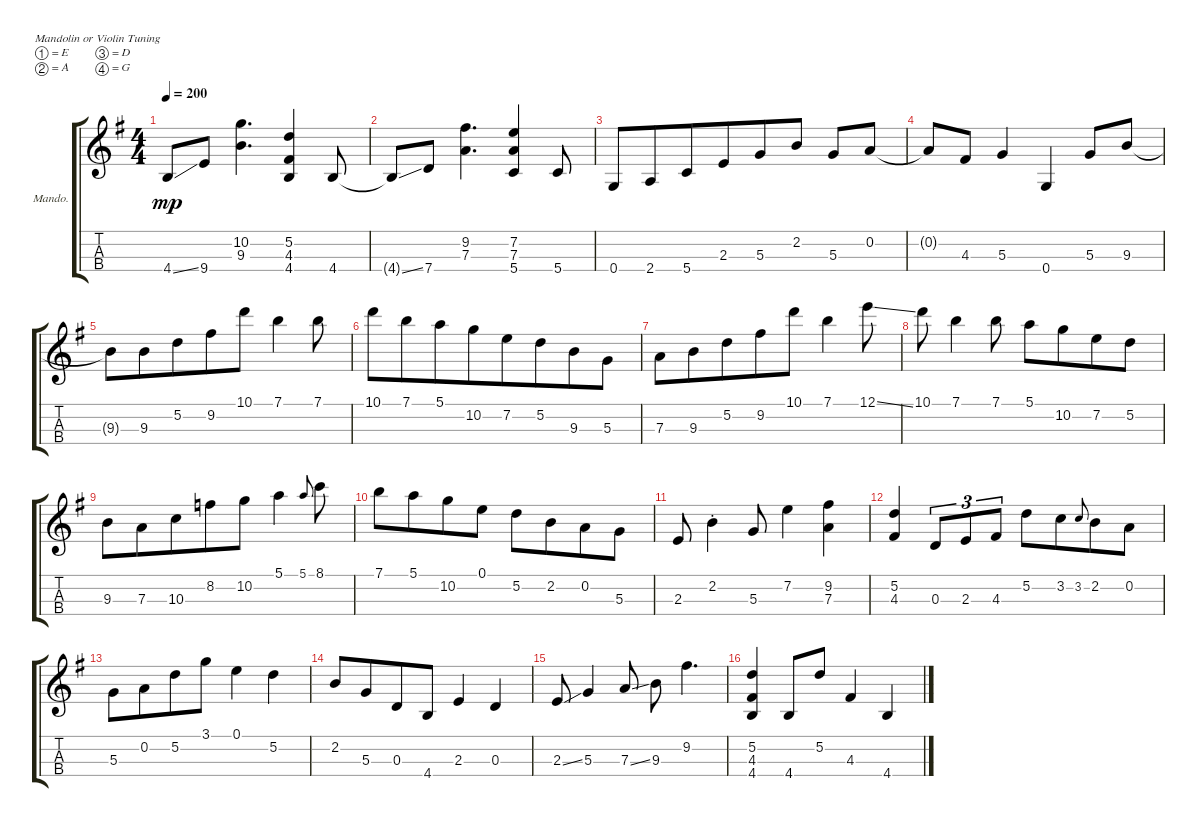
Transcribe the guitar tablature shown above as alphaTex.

\defaultSystemsLayout 4
\bracketExtendMode groupsimilarinstruments
\firstSystemTrackNameOrientation horizontal
\otherSystemsTrackNameOrientation horizontal
\track ("Mandolin" "Mando.") {instrument acousticguitarsteel}
\staff {score tabs}
\tuning (E5 A4 D4 G3)
\displaytranspose 0
\ts (4 4)
\tempo 200
\clef g2
\ks g
4.4{ss t}.8{dy mp} 9.4.8 (10.2 9.3).4{d} (5.2 4.3 4.4).4 4.4.8 |
4.4{ss t}.8 7.4.8 (9.2 7.3).4{d} (7.2 7.3 5.4).4 5.4.8 |
0.4.8 2.4.8{beam merge} 5.4.8{beam merge} 2.3.8{beam merge} 5.3.8 2.2.8 5.3.8 0.2.8 |
0.2{t}.8 4.3.8 5.3.4 0.4.4 5.3.8 9.3.8 |
9.3{t}.8 9.3.8{beam merge} 5.2.8{beam merge} 9.2.8{beam merge} 10.1.8 7.1.4 7.1.8 |
10.1.8 7.1.8{beam merge} 5.1.8{beam merge} 10.2.8{beam merge} 7.2.8 5.2.8{beam merge} 9.3.8{beam merge} 5.3.8{beam merge} |
7.3.8 9.3.8{beam merge} 5.2.8{beam merge} 9.2.8{beam merge} 10.1.8 7.1.4 12.1{ss}.8 |
10.1.8 7.1.4 7.1.8 5.1.8 10.2.8{beam merge} 7.2.8{beam merge} 5.2.8{beam merge} |
9.3.8 7.3.8{beam merge} 10.3.8{beam merge} 8.2.8{beam merge} 10.2.8 5.1.4 5.1.8{gr onbeat} 8.1.8 |
7.1.8{beam merge} 5.1.8{beam merge} 10.2.8{beam merge} 0.1.8 5.2.8 2.2.8{beam merge} 0.2.8{beam merge} 5.3.8 |
2.3.8 2.2{st}.4 5.3.8 7.2.4 (9.2 7.3).4 |
(5.2 4.3).4 0.3.8{tu (3 2) beam merge} 2.3.8{tu (3 2) beam merge} 4.3.8{tu (3 2)} 5.2.8 3.2.8{beam merge} 3.2.8{gr onbeat beam merge} 2.2.8{beam merge} 0.2.8 |
5.3.8{beam merge} 0.2.8{beam merge} 5.2.8{beam merge} 3.1.8 0.1.4 5.2.4 |
2.2.8{beam merge} 5.3.8{beam merge} 0.3.8{beam merge} 4.4.8 2.3.4 0.3.4 |
2.3{ss}.8 5.3.4 7.3{ss}.8 9.3.8 9.2.4{d} |
(5.2 4.3 4.4).4 4.4.8 5.2.8 4.3.4 4.4{ss}.4
